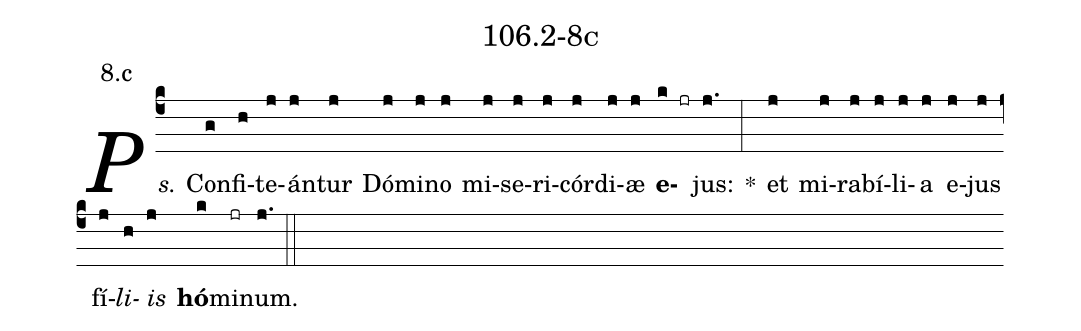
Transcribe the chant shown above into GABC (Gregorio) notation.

name: 106.2-8c;
annotation: 8.c;
%%
(c4)<i>Ps.</i> Con(g)fi(h)te(j)án(j)tur(j) Dó(j)mi(j)no(j) mi(j)se(j)ri(j)cór(j)di(j)æ(j) <b>e</b>(k jr)jus:(j.) *(:) et(j) mi(j)ra(j)bí(j)li(j)a(j) e(j)jus(j) fí(j)<i>li</i>(h)<i>is</i>(j) <b>hó</b>(k)mi(jr)num.(j.) (::)


%E(j) u(j) o(h) u(j) a(k) e.(j.) (::)
